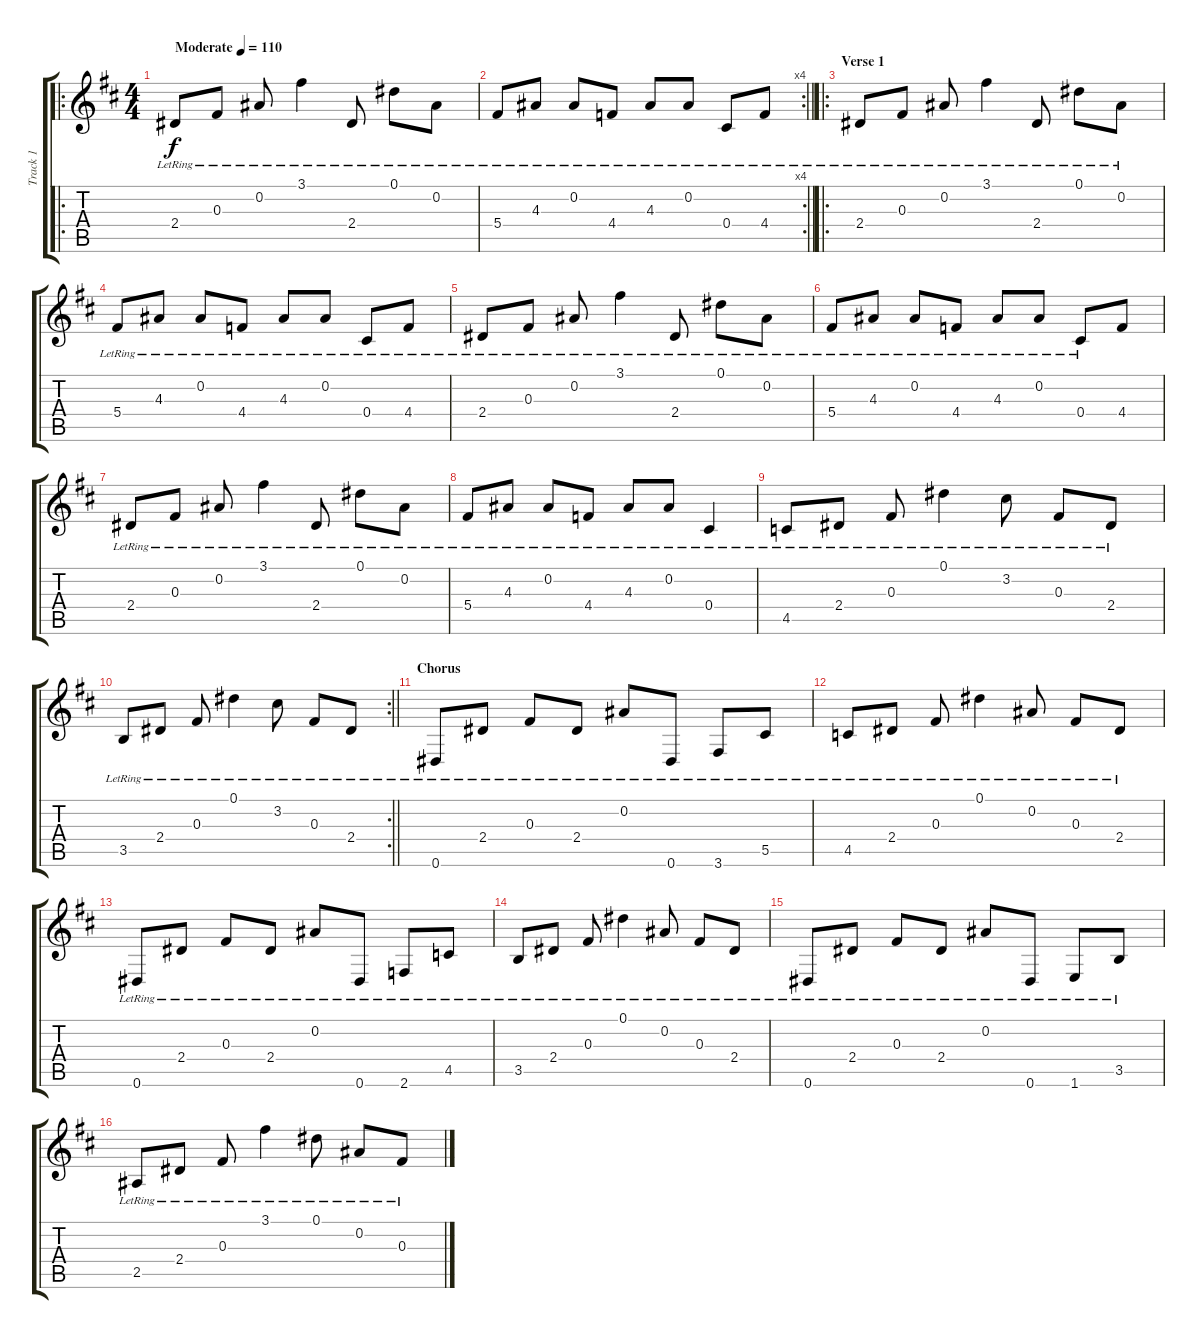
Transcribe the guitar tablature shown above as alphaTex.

\track ("Track 1" "Track 1") {instrument acousticguitarsteel}
\staff {score tabs}
\tuning (Eb4 Bb3 Gb3 Db3 Ab2 Eb2) {hide}
\ro
\ts (4 4)
\tempo (110 "Moderate")
\clef g2
\ks d
2.4{lr}.8{dy f instrument acousticguitarsteel} 0.3{lr}.8 0.2{lr}.8 3.1{lr}.4 2.4{lr}.8 0.1{lr}.8 0.2{lr}.8 |
\rc 4
\barLineRight lightlight
5.4{lr}.8 4.3{lr}.8 0.2{lr}.8 4.4{lr}.8 4.3{lr}.8 0.2{lr}.8 0.4{lr}.8 4.4{lr}.8 |
\ro
\section ("" "Verse 1")
2.4{lr}.8 0.3{lr}.8 0.2{lr}.8 3.1{lr}.4 2.4{lr}.8 0.1{lr}.8 0.2{lr}.8 |
5.4{lr}.8 4.3{lr}.8 0.2{lr}.8 4.4{lr}.8 4.3{lr}.8 0.2{lr}.8 0.4{lr}.8 4.4{lr}.8 |
2.4{lr}.8 0.3{lr}.8 0.2{lr}.8 3.1{lr}.4 2.4{lr}.8 0.1{lr}.8 0.2{lr}.8 |
5.4{lr}.8 4.3{lr}.8 0.2{lr}.8 4.4{lr}.8 4.3{lr}.8 0.2{lr}.8 0.4{lr}.8 4.4.8 |
2.4{lr}.8 0.3{lr}.8 0.2{lr}.8 3.1{lr}.4 2.4{lr}.8 0.1{lr}.8 0.2{lr}.8 |
5.4{lr}.8 4.3{lr}.8 0.2{lr}.8 4.4{lr}.8 4.3{lr}.8 0.2{lr}.8 0.4{lr}.4 |
4.5{lr}.8 2.4{lr}.8 0.3{lr}.8 0.1{lr}.4 3.2{lr}.8 0.3{lr}.8 2.4{lr}.8 |
\rc 2
\barLineRight lightlight
3.5{lr}.8 2.4{lr}.8 0.3{lr}.8 0.1{lr}.4 3.2{lr}.8 0.3{lr}.8 2.4{lr}.8 |
\section ("" "Chorus")
0.6{lr}.8 2.4{lr}.8 0.3{lr}.8 2.4{lr}.8 0.2{lr}.8 0.6{lr}.8 3.6{lr}.8 5.5{lr}.8 |
4.5{lr}.8 2.4{lr}.8 0.3{lr}.8 0.1{lr}.4 0.2{lr}.8 0.3{lr}.8 2.4{lr}.8 |
0.6{lr}.8 2.4{lr}.8 0.3{lr}.8 2.4{lr}.8 0.2{lr}.8 0.6{lr}.8 2.6{lr}.8 4.5{lr}.8 |
3.5{lr}.8 2.4{lr}.8 0.3{lr}.8 0.1{lr}.4 0.2{lr}.8 0.3{lr}.8 2.4{lr}.8 |
0.6{lr}.8 2.4{lr}.8 0.3{lr}.8 2.4{lr}.8 0.2{lr}.8 0.6{lr}.8 1.6{lr}.8 3.5{lr}.8 |
2.5{lr}.8 2.4{lr}.8 0.3{lr}.8 3.1{lr}.4 0.1{lr}.8 0.2{lr}.8 0.3{lr}.8
